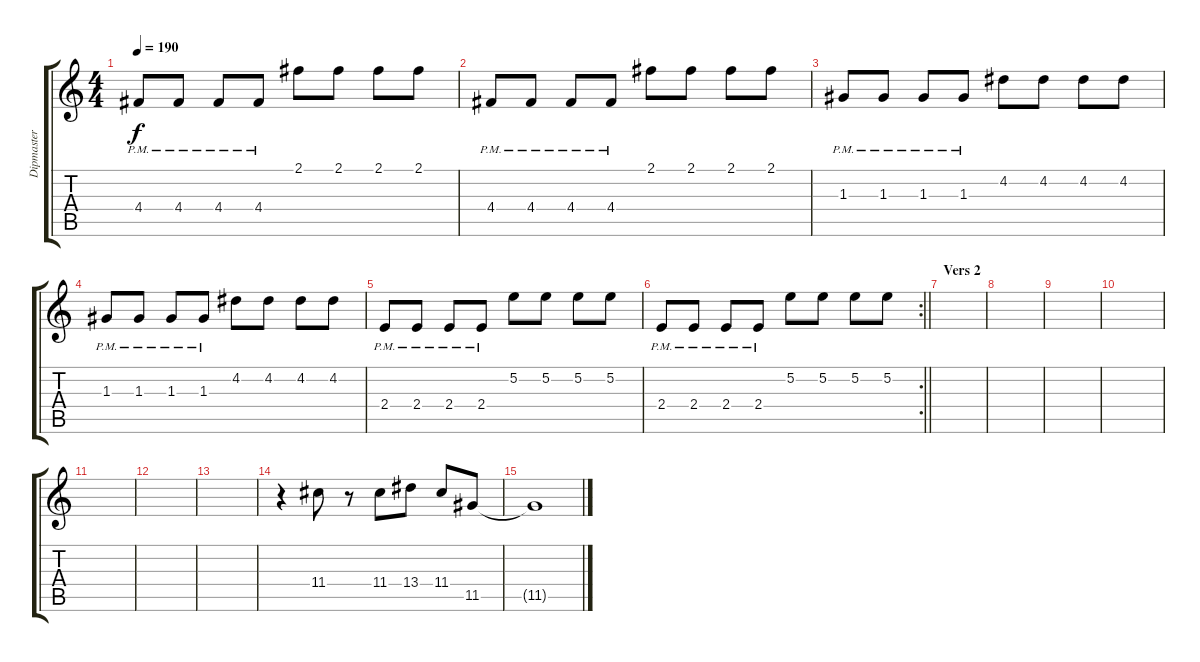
\track ("Dipmaster" "Dipmaster") {instrument distortionguitar}
\staff {score tabs}
\tuning (E4 B3 G3 D3 A2 D2) {hide}
\ts (4 4)
\tempo 190
\clef g2
\ks c
4.4{pm}.8{dy f} 4.4{pm}.8 4.4{pm}.8 4.4{pm}.8 2.1.8 2.1.8 2.1.8 2.1.8 |
4.4{pm}.8 4.4{pm}.8 4.4{pm}.8 4.4{pm}.8 2.1.8 2.1.8 2.1.8 2.1.8 |
1.3{pm}.8 1.3{pm}.8 1.3{pm}.8 1.3{pm}.8 4.2.8 4.2.8 4.2.8 4.2.8 |
1.3{pm}.8 1.3{pm}.8 1.3{pm}.8 1.3{pm}.8 4.2.8 4.2.8 4.2.8 4.2.8 |
2.4{pm}.8 2.4{pm}.8 2.4{pm}.8 2.4{pm}.8 5.2.8 5.2.8 5.2.8 5.2.8 |
\rc 2
\barLineRight lightlight
2.4{pm}.8 2.4{pm}.8 2.4{pm}.8 2.4{pm}.8 5.2.8 5.2.8 5.2.8 5.2.8 |
\section ("" "Vers 2")
|
|
|
|
|
|
|
r.4 11.4.8 r.8 11.4.8 13.4.8 11.4.8 11.5.8 |
11.5{t}.1
